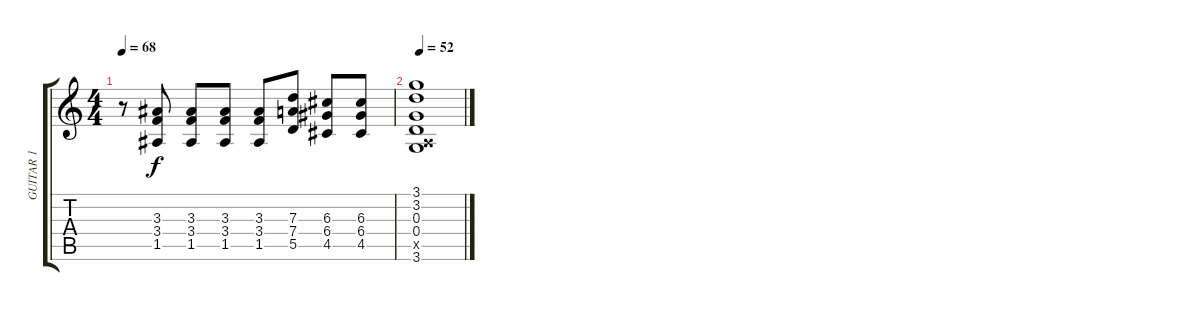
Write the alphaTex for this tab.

\track ("GUITAR 1" "GUITAR 1") {instrument electricguitarclean}
\staff {score tabs}
\tuning (E4 B3 G3 D3 A2 E2) {hide}
\ts (4 4)
\tempo 68
\clef g2
\ks c
r.8{dy f} (3.3 3.4 1.5).8 (3.3 3.4 1.5).8 (3.3 3.4 1.5).8 (3.3 3.4 1.5).8 (7.3 7.4 5.5).8 (6.3 6.4 4.5).8 (6.3 6.4 4.5).8 |
\tempo 52
(3.1 3.2 0.3 0.4 0.5{x} 3.6).1
